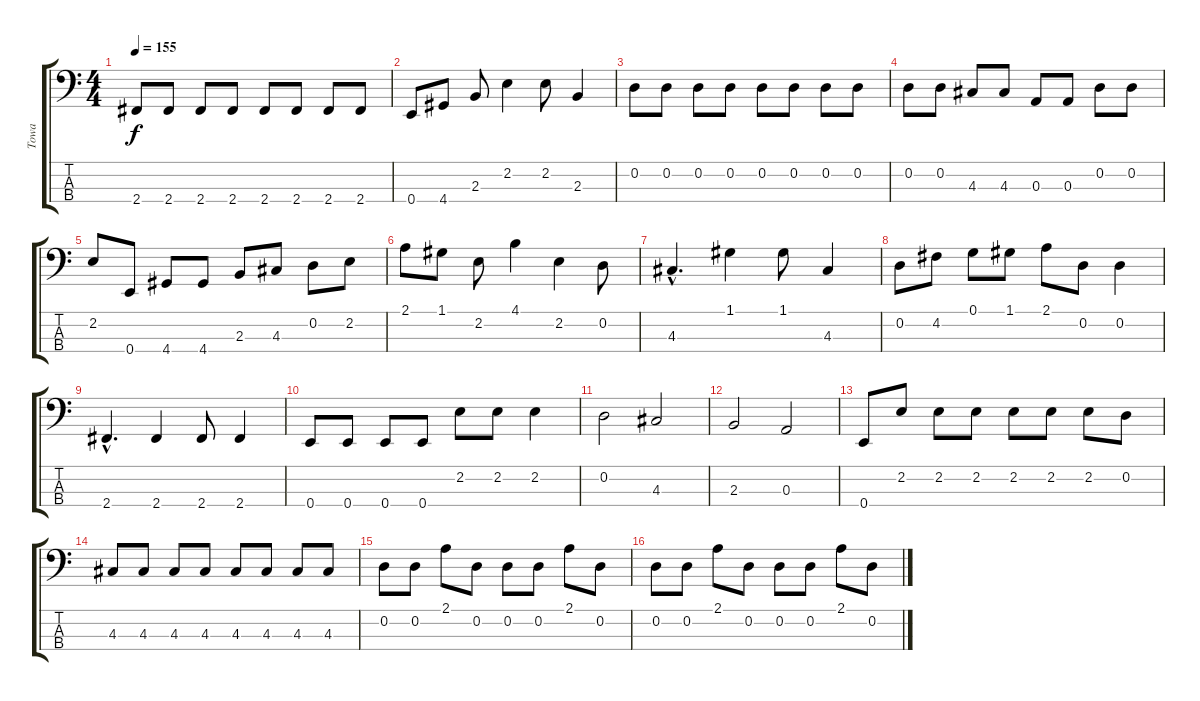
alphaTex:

\track ("Towa" "Towa") {instrument electricbasspick}
\staff {score tabs}
\tuning (G2 D2 A1 E1) {hide}
\ts (4 4)
\tempo 155
\clef f4
\ks c
2.4.8{dy f} 2.4.8 2.4.8 2.4.8 2.4.8 2.4.8 2.4.8 2.4.8 |
0.4.8 4.4.8 2.3.8 2.2.4 2.2.8 2.3.4 |
0.2.8 0.2.8 0.2.8 0.2.8 0.2.8 0.2.8 0.2.8 0.2.8 |
0.2.8 0.2.8 4.3.8 4.3.8 0.3.8 0.3.8 0.2.8 0.2.8 |
2.2.8 0.4.8 4.4.8 4.4.8 2.3.8 4.3.8 0.2.8 2.2.8 |
2.1.8 1.1.8 2.2.8 4.1.4 2.2.4 0.2.8 |
4.3{hac}.4{d} 1.1.4 1.1.8 4.3.4 |
0.2.8 4.2.8 0.1.8 1.1.8 2.1.8 0.2.8 0.2.4 |
2.4{hac}.4{d} 2.4.4 2.4.8 2.4.4 |
0.4.8 0.4.8 0.4.8 0.4.8 2.2.8 2.2.8 2.2.4 |
0.2.2 4.3.2 |
2.3.2 0.3.2 |
0.4.8 2.2.8 2.2.8 2.2.8 2.2.8 2.2.8 2.2.8 0.2.8 |
4.3.8 4.3.8 4.3.8 4.3.8 4.3.8 4.3.8 4.3.8 4.3.8 |
0.2.8 0.2.8 2.1.8 0.2.8 0.2.8 0.2.8 2.1.8 0.2.8 |
0.2.8 0.2.8 2.1.8 0.2.8 0.2.8 0.2.8 2.1.8 0.2.8
